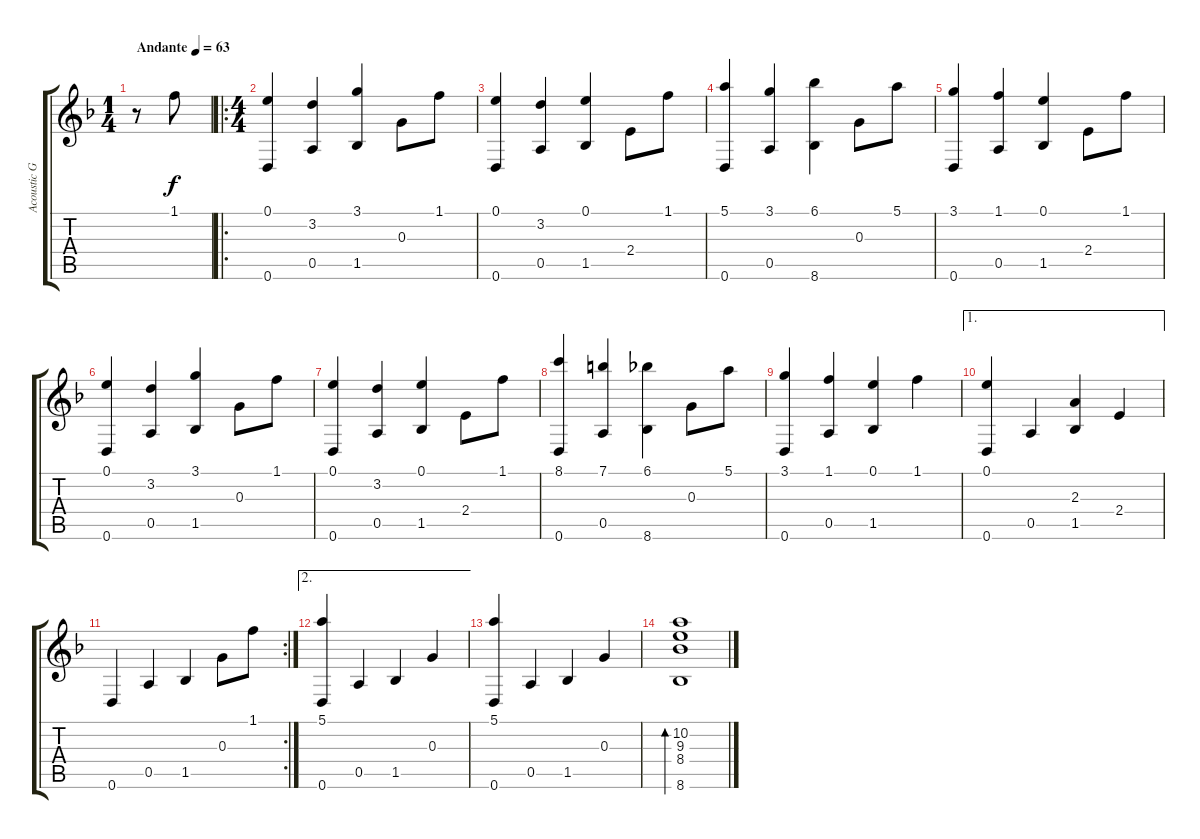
\track ("Acoustic Guitar" "Acoustic G") {instrument acousticguitarsteel}
\staff {score tabs}
\tuning (E4 B3 G3 D3 A2 D2) {hide}
\ts (1 4)
\tempo (63 "Andante")
\clef g2
\ks dminor
r.8{dy f instrument acousticguitarsteel} 1.1.8 |
\ro
\ts (4 4)
(0.1 0.6).4 (3.2 0.5).4 (3.1 1.5).4 0.3.8 1.1.8 |
(0.1 0.6).4 (3.2 0.5).4 (0.1 1.5).4 2.4.8 1.1.8 |
(5.1 0.6).4 (3.1 0.5).4 (6.1 8.6).4 0.3.8 5.1.8 |
(3.1 0.6).4 (1.1 0.5).4 (0.1 1.5).4 2.4.8 1.1.8 |
(0.1 0.6).4 (3.2 0.5).4 (3.1 1.5).4 0.3.8 1.1.8 |
(0.1 0.6).4 (3.2 0.5).4 (0.1 1.5).4 2.4.8 1.1.8 |
(8.1 0.6).4 (7.1 0.5).4 (6.1 8.6).4 0.3.8 5.1.8 |
(3.1 0.6).4 (1.1 0.5).4 (0.1 1.5).4 1.1.4 |
\ae 1
(0.1 0.6).4 0.5.4 (2.3 1.5).4 2.4.4 |
\rc 2
0.6.4 0.5.4 1.5.4 0.3.8 1.1.8 |
\ae 2
(5.1 0.6).4 0.5.4 1.5.4 0.3.4 |
(5.1 0.6).4 0.5.4 1.5.4 0.3.4 |
(10.2 9.3 8.4 8.6).1{bd 120}
